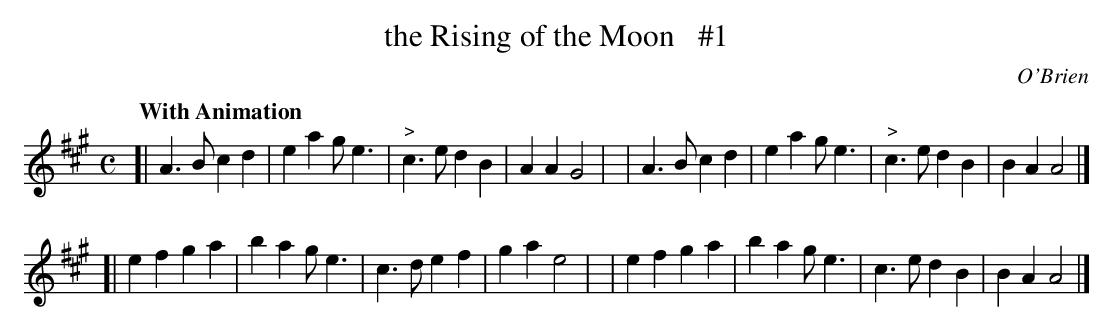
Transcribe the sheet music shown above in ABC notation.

X:1
T: the Rising of the Moon   #1
O: O'Brien
Q: "With Animation"
M: C
L: 1/8
K: A
[| A3 B c2d2 | e2a2 ge3 |"^>"c3e d2B2 | A2A2 G4 |\
|  A3 B c2d2 | e2a2 ge3 |"^>"c3e d2B2 | B2A2 A4 |]
[| e2f2 g2a2 | b2a2 ge3 |    c3d e2f2 | g2a2 e4 |\
|  e2f2 g2a2 | b2a2 ge3 |    c3e d2B2 | B2A2 A4 |]
